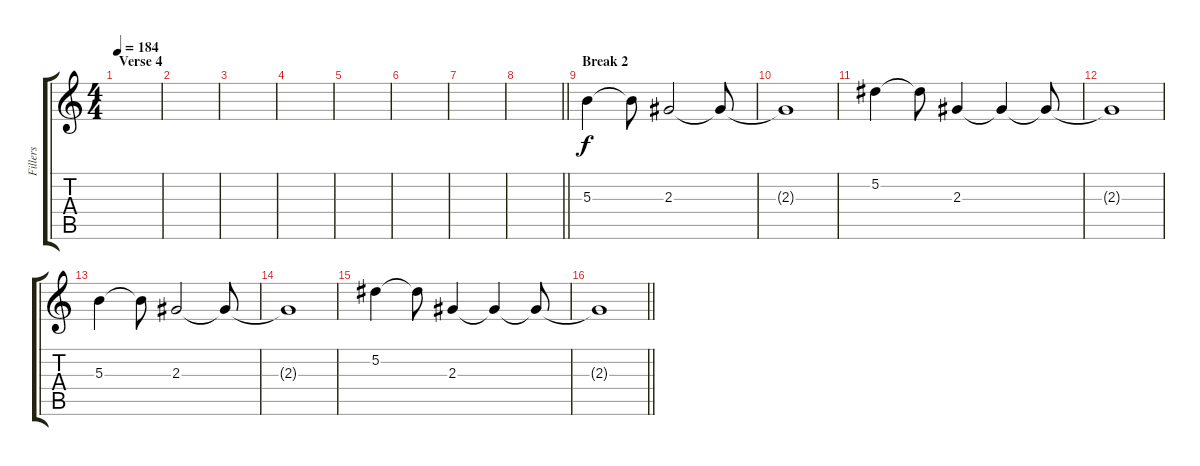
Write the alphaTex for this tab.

\track ("Fillers" "Fillers") {instrument distortionguitar}
\staff {score tabs}
\tuning (Eb4 Bb3 Gb3 Db3 Ab2 Eb2) {hide}
\ts (4 4)
\section ("" "Verse 4")
\tempo 184
\clef g2
\ks c
|
|
|
|
|
|
|
\barLineRight lightlight
|
\section ("" "Break 2")
5.3.4{volume 12 instrument lead6voice} 5.3{t}.8 2.3.2 2.3{t}.8{volume 2} |
2.3{t}.1 |
5.2.4{volume 12} 5.2{t}.8 2.3.4 2.3{t}.4{volume 2} 2.3{t}.8 |
2.3{t}.1 |
5.3.4{volume 12 instrument lead6voice} 5.3{t}.8 2.3.2 2.3{t}.8{volume 2} |
2.3{t}.1 |
5.2.4{volume 12} 5.2{t}.8 2.3.4 2.3{t}.4{volume 2} 2.3{t}.8 |
\barLineRight lightlight
2.3{t}.1
